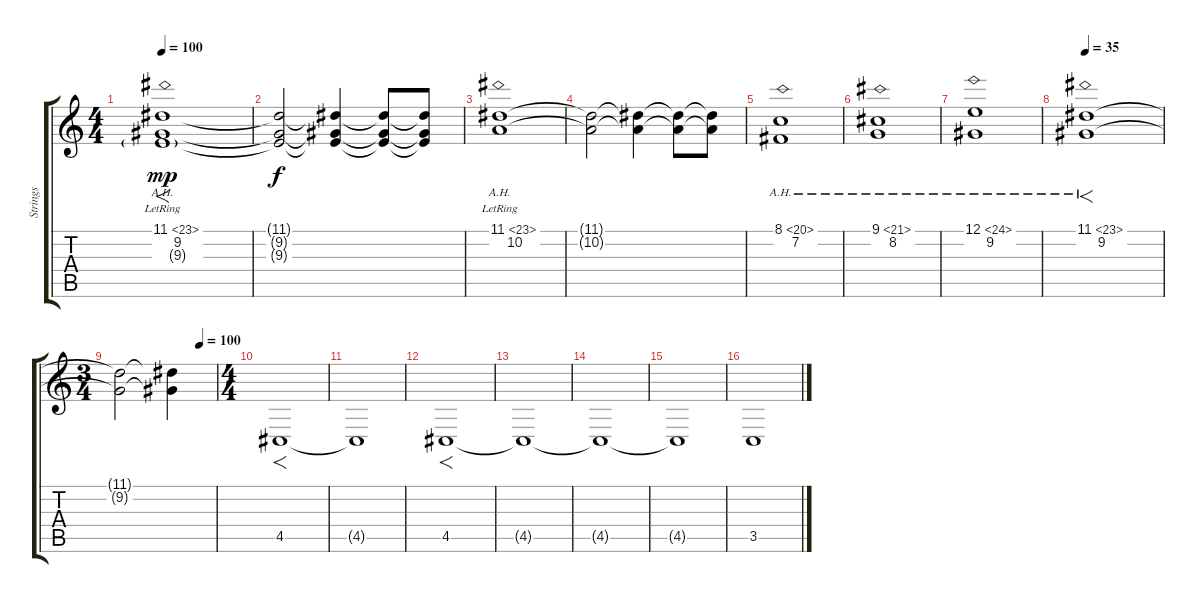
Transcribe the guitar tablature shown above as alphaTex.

\track ("Strings" "Strings") {instrument stringensemble1}
\staff {score tabs}
\tuning (E4 B3 G3 D3 A2 E2) {hide}
\ts (4 4)
\tempo 100
\clef g2
\ks c
(11.1{ah 12 lr} 9.2{lr} 9.3{g}).1{f dy mp volume 6 instrument stringensemble1} |
(11.1{t} 9.2{t} 9.3{t}).2{dy f} (11.1{t} 9.2{t} 9.3{t}).4 (11.1{t} 9.2{t} 9.3{t}).8 (11.1{t} 9.2{t} 9.3{t}).8{volume 4} |
(11.1{ah 12 lr} 10.2{lr}).1{volume 7} |
(11.1{t} 10.2{t}).2 (11.1{t} 10.2{t}).4 (11.1{t} 10.2{t}).8 (11.1{t} 10.2{t}).8{volume 5} |
(8.1{ah 12} 7.2).1{volume 5} |
(9.1{ah 12} 8.2).1 |
(12.1{ah 12} 9.2).1 |
\tempo 35
(11.1{ah 12} 9.2).1{f volume 6} |
\ts (3 4)
\tempo (100 0.8333333333333334)
(11.1{t} 9.2{t}).2 (11.1{t} 9.2{t}).4 |
\ts (4 4)
4.5.1{f volume 6} |
4.5{t}.1 |
4.5.1{f volume 7} |
4.5{t}.1 |
4.5{t}.1 |
4.5{t}.1 |
3.5.1{volume 8}
